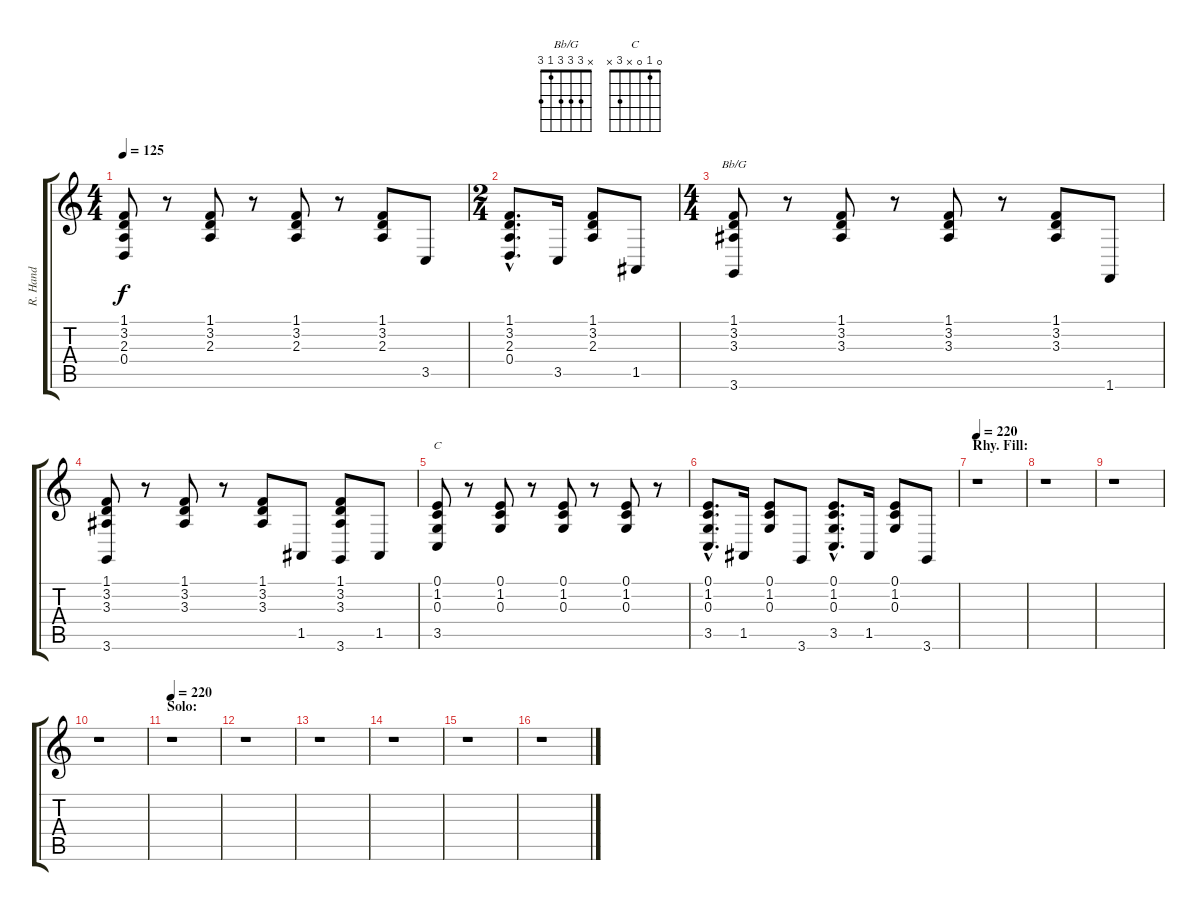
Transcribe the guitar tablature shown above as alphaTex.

\track ("R. Hand" "R. Hand") {instrument electricgrandpiano}
\staff {score tabs}
\tuning (E4 B3 G3 D3 A2 E2) {hide}
\chord ("Bb/G" x 3 3 3 1 3)
\chord ("C" 0 1 0 x 3 x)
\ts (4 4)
\tempo 125
\clef g2
\ks c
(1.1 3.2 2.3 0.4).8{dy f} r.8 (1.1 3.2 2.3).8 r.8 (1.1 3.2 2.3).8 r.8 (1.1 3.2 2.3).8 3.5.8 |
\ts (2 4)
(1.1{hac} 3.2{hac} 2.3{hac} 0.4{hac}).8{d} 3.5.16 (1.1 3.2 2.3).8 1.5.8 |
\ts (4 4)
(1.1 3.2 3.3 3.6).8{ch "Bb/G"} r.8 (1.1 3.2 3.3).8 r.8 (1.1 3.2 3.3).8 r.8 (1.1 3.2 3.3).8 1.6.8 |
(1.1 3.2 3.3 3.6).8 r.8 (1.1 3.2 3.3).8 r.8 (1.1 3.2 3.3).8 1.5.8 (1.1 3.2 3.3 3.6).8 1.5.8 |
(0.1 1.2 0.3 3.5).8{ch "C"} r.8 (0.1 1.2 0.3).8 r.8 (0.1 1.2 0.3).8 r.8 (0.1 1.2 0.3).8 r.8 |
(0.1{hac} 1.2{hac} 0.3{hac} 3.5{hac}).8{d} 1.5.16 (0.1 1.2 0.3).8 3.6.8 (0.1{hac} 1.2{hac} 0.3{hac} 3.5{hac}).8{d} 1.5.16 (0.1 1.2 0.3).8 3.6.8 |
\section ("" "Rhy. Fill:")
\tempo 220
r.1 |
r.1 |
r.1 |
r.1 |
\section ("" "Solo:")
\tempo 220
r.1 |
r.1 |
r.1 |
r.1 |
r.1 |
r.1
